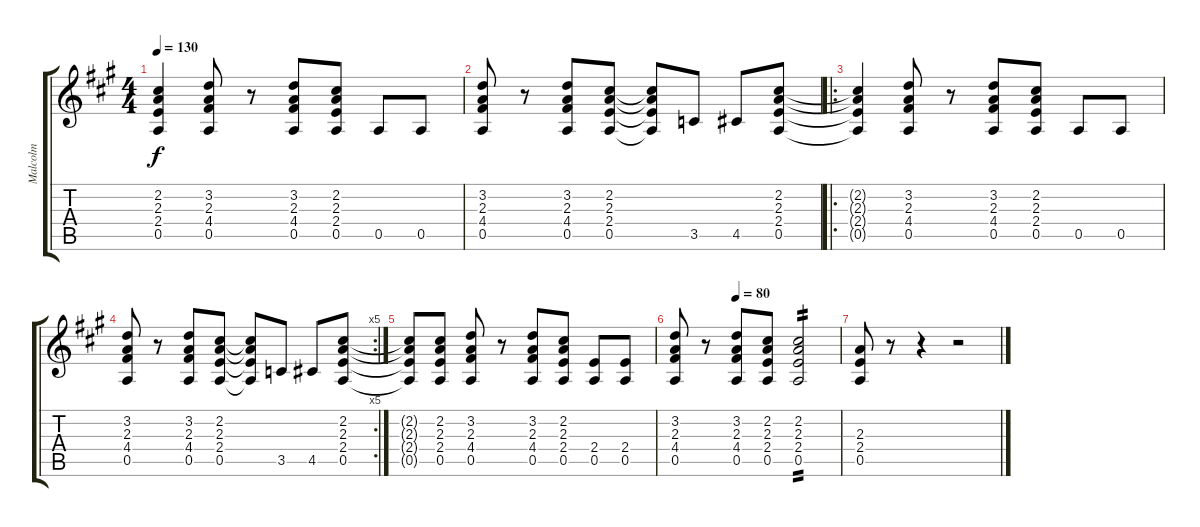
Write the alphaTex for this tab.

\track ("Malcolm" "Malcolm") {instrument overdrivenguitar}
\staff {score tabs}
\tuning (E4 B3 G3 D3 A2 E2) {hide}
\ts (4 4)
\tempo 130
\clef g2
\ks a
(2.2{t} 2.3{t} 2.4{t} 0.5{t}).4{dy f} (3.2 2.3 4.4 0.5).8 r.8 (3.2 2.3 4.4 0.5).8 (2.2 2.3 2.4 0.5).8 0.5.8 0.5.8 |
(3.2 2.3 4.4 0.5).8 r.8 (3.2 2.3 4.4 0.5).8 (2.2 2.3 2.4 0.5).8 (2.2{t} 2.3{t} 2.4{t} 0.5{t}).8 3.5.8 4.5.8 (2.2 2.3 2.4 0.5).8 |
\ro
(2.2{t} 2.3{t} 2.4{t} 0.5{t}).4 (3.2 2.3 4.4 0.5).8 r.8 (3.2 2.3 4.4 0.5).8 (2.2 2.3 2.4 0.5).8 0.5.8 0.5.8 |
\rc 5
(3.2 2.3 4.4 0.5).8 r.8 (3.2 2.3 4.4 0.5).8 (2.2 2.3 2.4 0.5).8 (2.2{t} 2.3{t} 2.4{t} 0.5{t}).8 3.5.8 4.5.8 (2.2 2.3 2.4 0.5).8 |
(2.2{t} 2.3{t} 2.4{t} 0.5{t}).8 (2.2 2.3 2.4 0.5).8 (3.2 2.3 4.4 0.5).8 r.8 (3.2 2.3 4.4 0.5).8 (2.2 2.3 2.4 0.5).8 (2.4 0.5).8 (2.4 0.5).8 |
\tempo (80 0.375)
(3.2 2.3 4.4 0.5).8 r.8 (3.2 2.3 4.4 0.5).8 (2.2 2.3 2.4 0.5).8 (2.2 2.3 2.4 0.5).2{tp 2} |
(2.3 2.4 0.5).8 r.8 r.4 r.2
